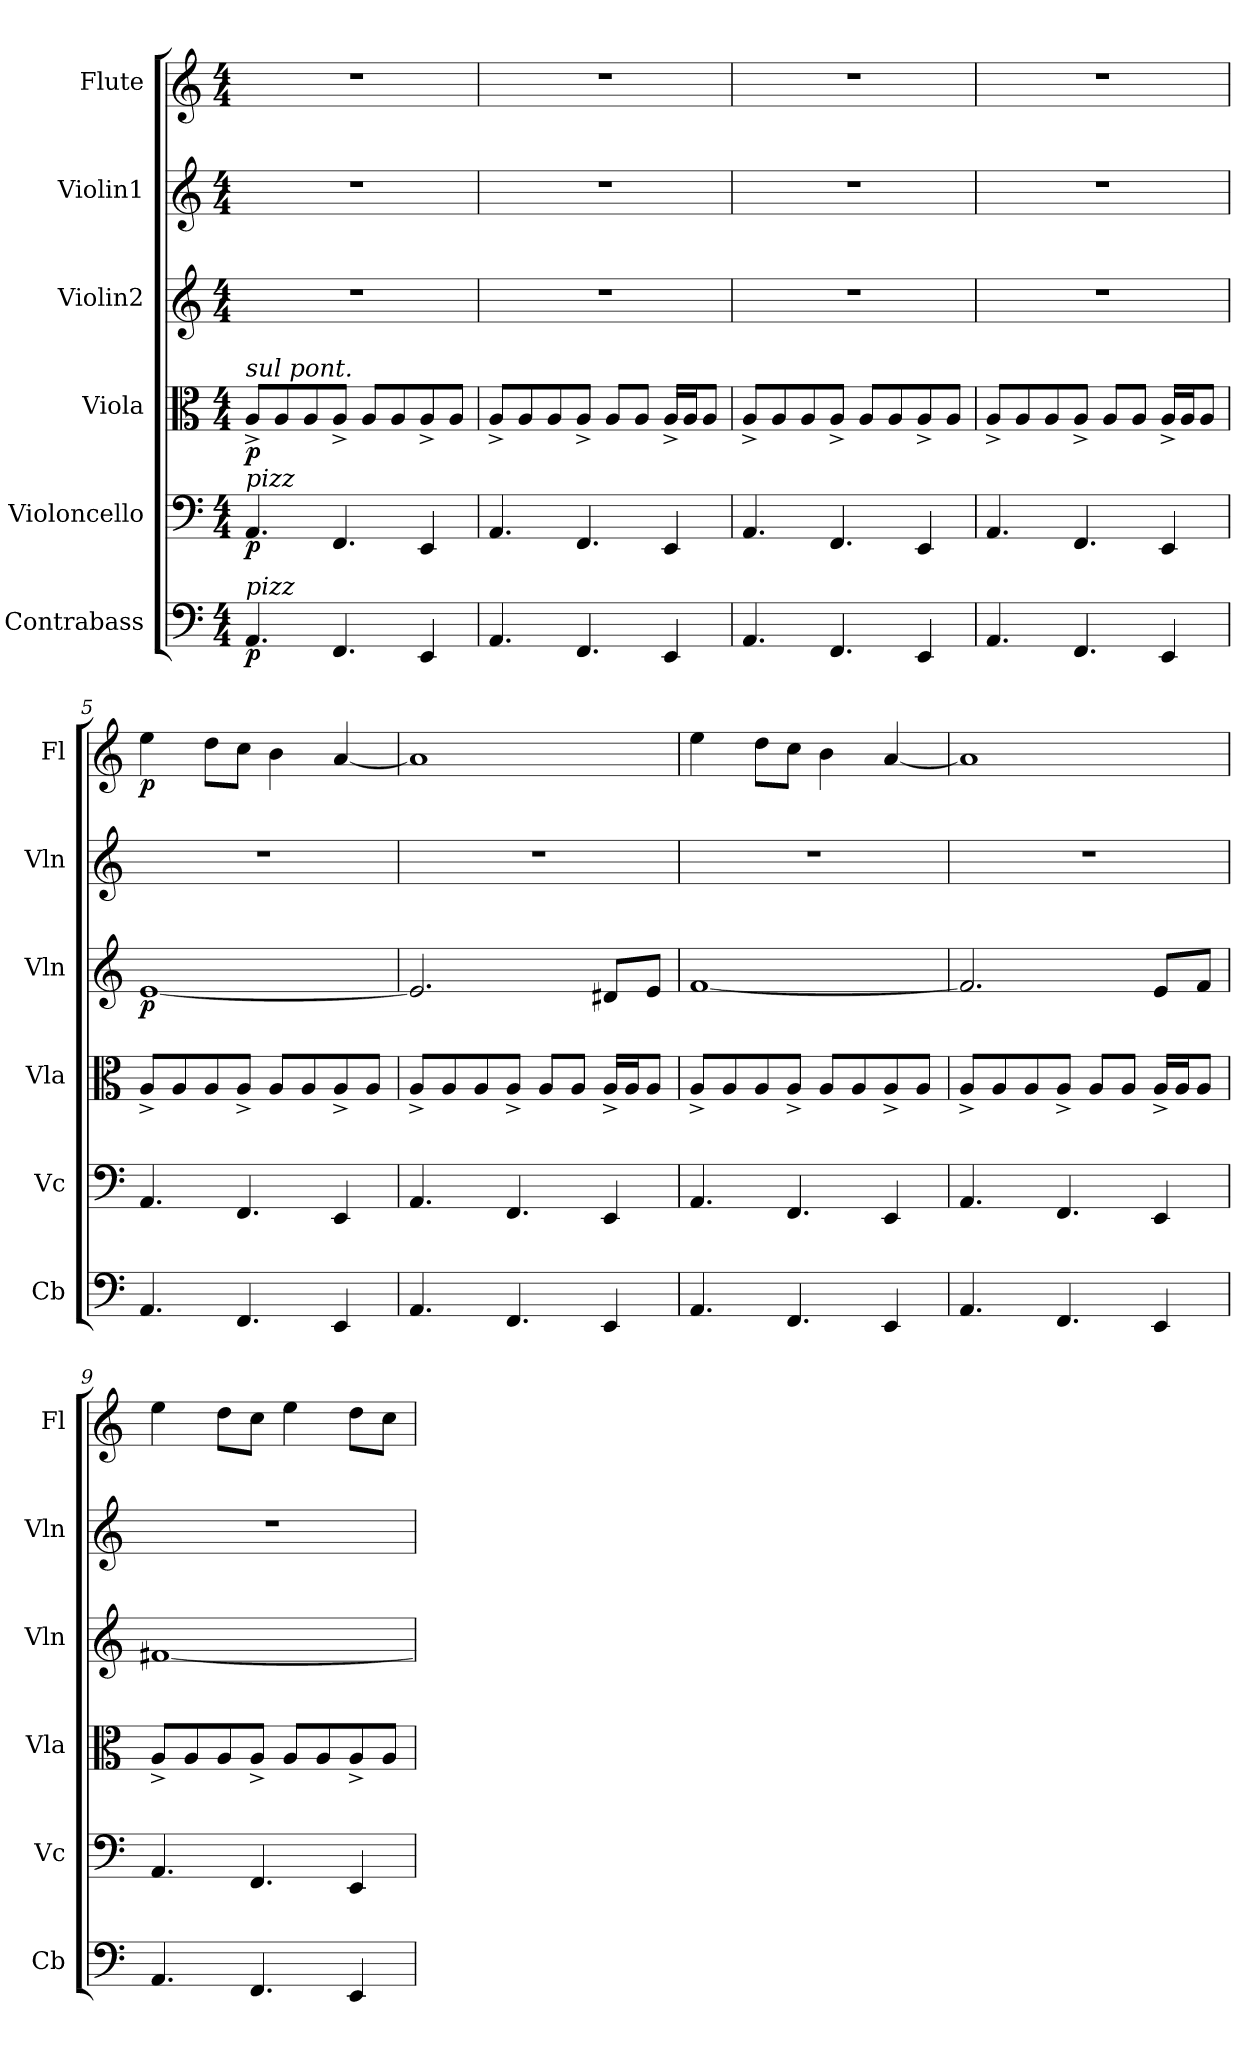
**kern	**dynam	**kern	**dynam	**kern	**dynam	**kern	**dynam	**kern	**kern	**dynam
*part6	*part6	*part5	*part5	*part4	*part4	*part3	*part3	*part2	*part1	*part1
*staff6	*staff6	*staff5	*staff5	*staff4	*staff4	*staff3	*staff3	*staff2	*staff1	*staff1
*I"Contrabass	*	*I"Violoncello	*	*I"Viola	*	*I"Violin2	*	*I"Violin1	*I"Flute	*
*I'Cb	*	*I'Vc	*	*I'Vla	*	*I'Vln	*	*I'Vln	*I'Fl	*
*clefF4	*	*clefF4	*	*clefC3	*	*clefG2	*	*clefG2	*clefG2	*
*ITrd7c12	*	*	*	*	*	*	*	*	*	*
*k[]	*	*k[]	*	*k[]	*	*k[]	*	*k[]	*k[]	*
*M4/4	*	*M4/4	*	*M4/4	*	*M4/4	*	*M4/4	*M4/4	*
*MM160	*	*MM160	*	*MM160	*	*MM160	*	*MM160	*MM160	*
=1	=1	=1	=1	=1	=1	=1	=1	=1	=1	=1
!	!	!	!	!LO:TX:a:i:t=sul pont.	!	!	!	!	!	!
!	!	!LO:TX:a:i:t=pizz	!	!	!	!	!	!	!	!
!LO:TX:a:i:t=pizz	!	!	!	!	!	!	!	!	!	!
!	!LO:DY:b	!	!LO:DY:b	!	!LO:DY:b	!	!	!	!	!
4.AAA/	p	4.AA/	p	8A^/L	p	1r	.	1r	1r	.
.	.	.	.	8A/	.	.	.	.	.	.
.	.	.	.	8A/	.	.	.	.	.	.
4.FFF/	.	4.FF/	.	8A^/J	.	.	.	.	.	.
.	.	.	.	8A/L	.	.	.	.	.	.
.	.	.	.	8A/	.	.	.	.	.	.
4EEE/	.	4EE/	.	8A^/	.	.	.	.	.	.
.	.	.	.	8A/J	.	.	.	.	.	.
=2	=2	=2	=2	=2	=2	=2	=2	=2	=2	=2
4.AAA/	.	4.AA/	.	8A^/L	.	1r	.	1r	1r	.
.	.	.	.	8A/	.	.	.	.	.	.
.	.	.	.	8A/	.	.	.	.	.	.
4.FFF/	.	4.FF/	.	8A^/J	.	.	.	.	.	.
.	.	.	.	8A/L	.	.	.	.	.	.
.	.	.	.	8A/J	.	.	.	.	.	.
4EEE/	.	4EE/	.	16A^/LL	.	.	.	.	.	.
.	.	.	.	16A/J	.	.	.	.	.	.
.	.	.	.	8A/J	.	.	.	.	.	.
=3	=3	=3	=3	=3	=3	=3	=3	=3	=3	=3
4.AAA/	.	4.AA/	.	8A^/L	.	1r	.	1r	1r	.
.	.	.	.	8A/	.	.	.	.	.	.
.	.	.	.	8A/	.	.	.	.	.	.
4.FFF/	.	4.FF/	.	8A^/J	.	.	.	.	.	.
.	.	.	.	8A/L	.	.	.	.	.	.
.	.	.	.	8A/	.	.	.	.	.	.
4EEE/	.	4EE/	.	8A^/	.	.	.	.	.	.
.	.	.	.	8A/J	.	.	.	.	.	.
=4	=4	=4	=4	=4	=4	=4	=4	=4	=4	=4
4.AAA/	.	4.AA/	.	8A^/L	.	1r	.	1r	1r	.
.	.	.	.	8A/	.	.	.	.	.	.
.	.	.	.	8A/	.	.	.	.	.	.
4.FFF/	.	4.FF/	.	8A^/J	.	.	.	.	.	.
.	.	.	.	8A/L	.	.	.	.	.	.
.	.	.	.	8A/J	.	.	.	.	.	.
4EEE/	.	4EE/	.	16A^/LL	.	.	.	.	.	.
.	.	.	.	16A/J	.	.	.	.	.	.
.	.	.	.	8A/J	.	.	.	.	.	.
=5	=5	=5	=5	=5	=5	=5	=5	=5	=5	=5
!	!	!	!	!	!	!	!LO:DY:b	!	!	!LO:DY:b
4.AAA/	.	4.AA/	.	8A^/L	.	[1e	p	1r	4ee\	p
.	.	.	.	8A/	.	.	.	.	.	.
.	.	.	.	8A/	.	.	.	.	8dd\L	.
4.FFF/	.	4.FF/	.	8A^/J	.	.	.	.	8cc\J	.
.	.	.	.	8A/L	.	.	.	.	4b\	.
.	.	.	.	8A/	.	.	.	.	.	.
4EEE/	.	4EE/	.	8A^/	.	.	.	.	[4a/	.
.	.	.	.	8A/J	.	.	.	.	.	.
=6	=6	=6	=6	=6	=6	=6	=6	=6	=6	=6
4.AAA/	.	4.AA/	.	8A^/L	.	2.e/]	.	1r	1a]	.
.	.	.	.	8A/	.	.	.	.	.	.
.	.	.	.	8A/	.	.	.	.	.	.
4.FFF/	.	4.FF/	.	8A^/J	.	.	.	.	.	.
.	.	.	.	8A/L	.	.	.	.	.	.
.	.	.	.	8A/J	.	.	.	.	.	.
4EEE/	.	4EE/	.	16A^/LL	.	8d#X/L	.	.	.	.
.	.	.	.	16A/J	.	.	.	.	.	.
.	.	.	.	8A/J	.	8e/J	.	.	.	.
!!LO:LB:g=z
=7	=7	=7	=7	=7	=7	=7	=7	=7	=7	=7
4.AAA/	.	4.AA/	.	8A^/L	.	[1f	.	1r	4ee\	.
.	.	.	.	8A/	.	.	.	.	.	.
.	.	.	.	8A/	.	.	.	.	8dd\L	.
4.FFF/	.	4.FF/	.	8A^/J	.	.	.	.	8cc\J	.
.	.	.	.	8A/L	.	.	.	.	4b\	.
.	.	.	.	8A/	.	.	.	.	.	.
4EEE/	.	4EE/	.	8A^/	.	.	.	.	[4a/	.
.	.	.	.	8A/J	.	.	.	.	.	.
=8	=8	=8	=8	=8	=8	=8	=8	=8	=8	=8
4.AAA/	.	4.AA/	.	8A^/L	.	2.f/]	.	1r	1a]	.
.	.	.	.	8A/	.	.	.	.	.	.
.	.	.	.	8A/	.	.	.	.	.	.
4.FFF/	.	4.FF/	.	8A^/J	.	.	.	.	.	.
.	.	.	.	8A/L	.	.	.	.	.	.
.	.	.	.	8A/J	.	.	.	.	.	.
4EEE/	.	4EE/	.	16A^/LL	.	8e/L	.	.	.	.
.	.	.	.	16A/J	.	.	.	.	.	.
.	.	.	.	8A/J	.	8f/J	.	.	.	.
=9	=9	=9	=9	=9	=9	=9	=9	=9	=9	=9
4.AAA/	.	4.AA/	.	8A^/L	.	[1f#X	.	1r	4ee\	.
.	.	.	.	8A/	.	.	.	.	.	.
.	.	.	.	8A/	.	.	.	.	8dd\L	.
4.FFF/	.	4.FF/	.	8A^/J	.	.	.	.	8cc\J	.
.	.	.	.	8A/L	.	.	.	.	4ee\	.
.	.	.	.	8A/	.	.	.	.	.	.
4EEE/	.	4EE/	.	8A^/	.	.	.	.	8dd\L	.
.	.	.	.	8A/J	.	.	.	.	8cc\J	.
=	=	=	=	=	=	=	=	=	=	=
*-	*-	*-	*-	*-	*-	*-	*-	*-	*-	*-
